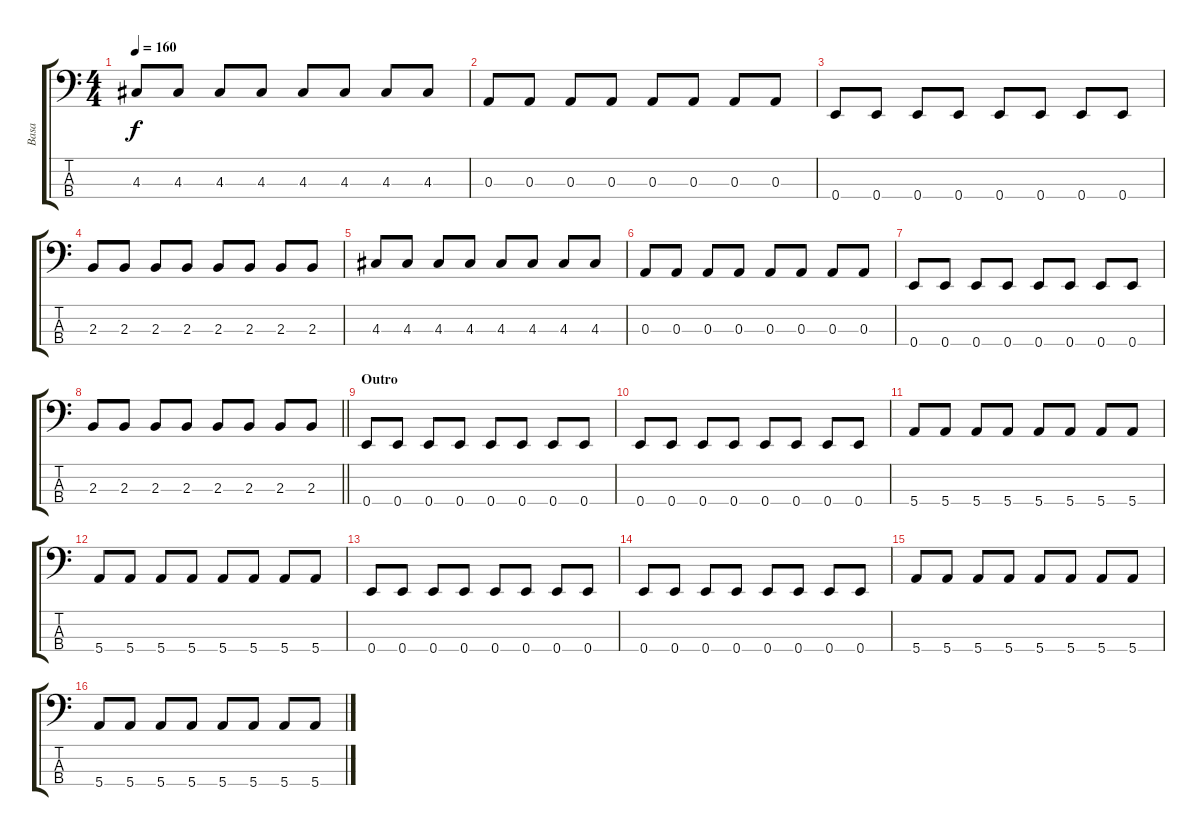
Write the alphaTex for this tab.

\track ("Basa" "Basa") {instrument electricbassfinger}
\staff {score tabs}
\tuning (G2 D2 A1 E1) {hide}
\ts (4 4)
\tempo 160
\clef f4
\ks c
4.3.8{dy f} 4.3.8 4.3.8 4.3.8 4.3.8 4.3.8 4.3.8 4.3.8 |
0.3.8 0.3.8 0.3.8 0.3.8 0.3.8 0.3.8 0.3.8 0.3.8 |
0.4.8 0.4.8 0.4.8 0.4.8 0.4.8 0.4.8 0.4.8 0.4.8 |
2.3.8 2.3.8 2.3.8 2.3.8 2.3.8 2.3.8 2.3.8 2.3.8 |
4.3.8 4.3.8 4.3.8 4.3.8 4.3.8 4.3.8 4.3.8 4.3.8 |
0.3.8 0.3.8 0.3.8 0.3.8 0.3.8 0.3.8 0.3.8 0.3.8 |
0.4.8 0.4.8 0.4.8 0.4.8 0.4.8 0.4.8 0.4.8 0.4.8 |
\barLineRight lightlight
2.3.8 2.3.8 2.3.8 2.3.8 2.3.8 2.3.8 2.3.8 2.3.8 |
\section ("" "Outro")
0.4.8 0.4.8 0.4.8 0.4.8 0.4.8 0.4.8 0.4.8 0.4.8 |
0.4.8 0.4.8 0.4.8 0.4.8 0.4.8 0.4.8 0.4.8 0.4.8 |
5.4.8 5.4.8 5.4.8 5.4.8 5.4.8 5.4.8 5.4.8 5.4.8 |
5.4.8 5.4.8 5.4.8 5.4.8 5.4.8 5.4.8 5.4.8 5.4.8 |
0.4.8 0.4.8 0.4.8 0.4.8 0.4.8 0.4.8 0.4.8 0.4.8 |
0.4.8 0.4.8 0.4.8 0.4.8 0.4.8 0.4.8 0.4.8 0.4.8 |
5.4.8 5.4.8 5.4.8 5.4.8 5.4.8 5.4.8 5.4.8 5.4.8 |
5.4.8 5.4.8 5.4.8 5.4.8 5.4.8 5.4.8 5.4.8 5.4.8
